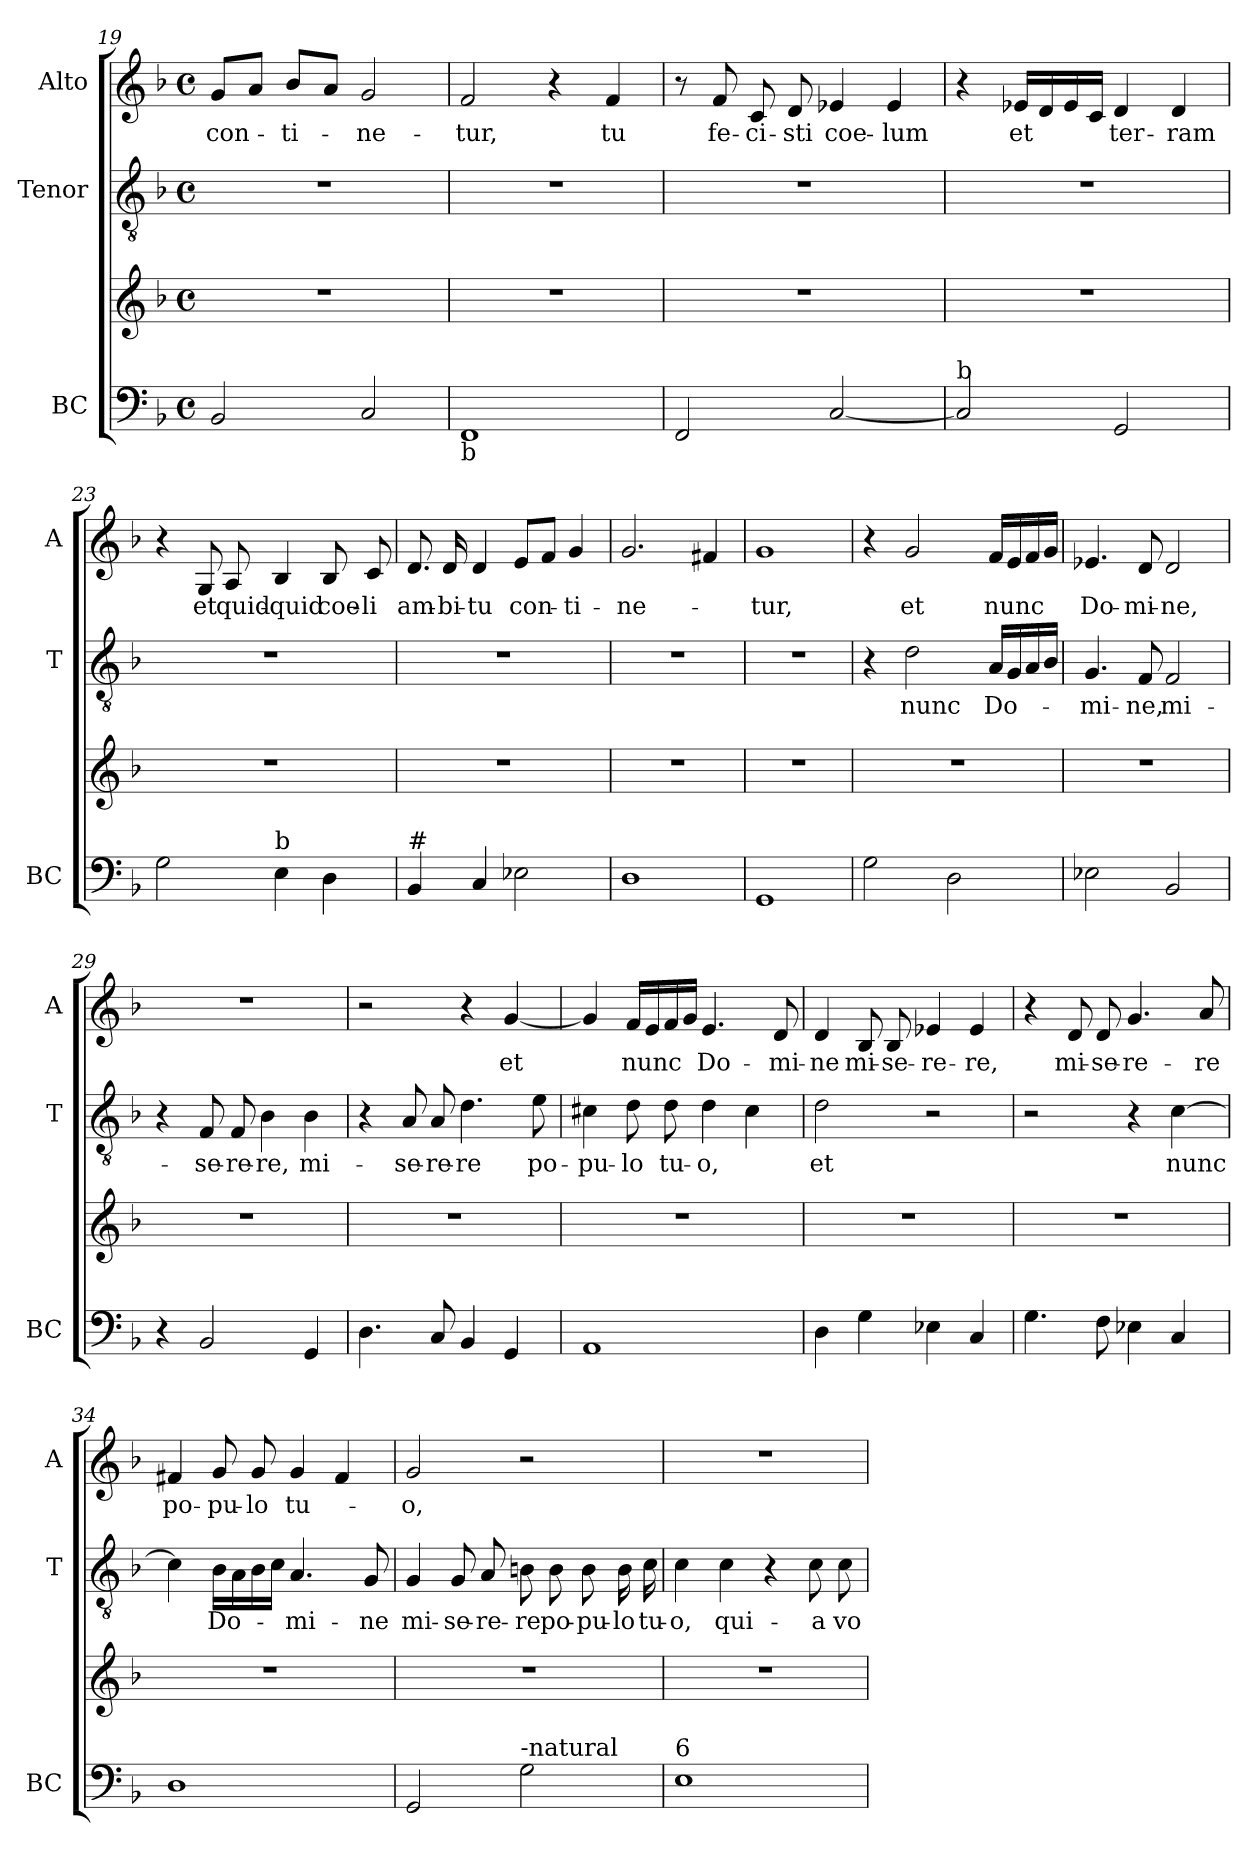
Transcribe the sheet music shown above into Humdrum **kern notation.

**kern	**kern	**kern	**text	**kern	**text
*part3	*part3	*part2	*part2	*part1	*part1
*staff4	*staff3	*staff2	*staff2	*staff1	*staff1
*I"BC	*	*I"Tenor	*	*I"Alto	*
*I'BC	*	*I'T	*	*I'A	*
*clefF4	*clefG2	*clefGv2	*	*clefG2	*
*k[b-]	*k[b-]	*k[b-]	*	*k[b-]	*
*F:	*F:	*F:	*	*F:	*
*M4/4	*M4/4	*M4/4	*	*M4/4	*
*met(c)	*met(c)	*met(c)	*	*met(c)	*
=19	=19	=19	=19	=19	=19
!	!	!	!	!	!LO:LY:b
2BB-/	1r	1r	.	8g/L	con-
.	.	.	.	8a/J	.
!	!	!	!	!	!LO:LY:b
.	.	.	.	8b-/L	-ti-
.	.	.	.	8a/J	.
!	!	!	!	!	!LO:LY:b
2C/	.	.	.	2g/	-ne-
=20	=20	=20	=20	=20	=20
!LO:TX:b:t=b	!	!	!	!	!
!	!	!	!	!	!LO:LY:b
1FF	1r	1r	.	2f/	-tur,
.	.	.	.	4r	.
!	!	!	!	!	!LO:LY:b
.	.	.	.	4f/	tu
!!LO:LB:g=z
=21	=21	=21	=21	=21	=21
2FF/	1r	1r	.	8r	.
!	!	!	!	!	!LO:LY:b
.	.	.	.	8f/	fe-
!	!	!	!	!	!LO:LY:b
.	.	.	.	8c/	-ci-
!	!	!	!	!	!LO:LY:b
.	.	.	.	8d/	-sti
!	!	!	!	!	!LO:LY:b
[2C/	.	.	.	4e-X/	coe-
!	!	!	!	!	!LO:LY:b
.	.	.	.	4e-/	-lum
=22	=22	=22	=22	=22	=22
!LO:TX:a:t=b	!	!	!	!	!
2C/]	1r	1r	.	4r	.
!	!	!	!	!	!LO:LY:b
.	.	.	.	16e-X/LL	et
.	.	.	.	16d/	.
.	.	.	.	16e-/	.
.	.	.	.	16c/JJ	.
!	!	!	!	!	!LO:LY:b
2GG/	.	.	.	4d/	ter-
!	!	!	!	!	!LO:LY:b
.	.	.	.	4d/	-ram
=23	=23	=23	=23	=23	=23
2G\	1r	1r	.	4r	.
!	!	!	!	!	!LO:LY:b
.	.	.	.	8G/	et
!	!	!	!	!	!LO:LY:b
.	.	.	.	8A/	quid-
!LO:TX:a:t=b	!	!	!	!	!
!	!	!	!	!	!LO:LY:b
4E\	.	.	.	4B-/	-quid
!	!	!	!	!	!LO:LY:b
4D\	.	.	.	8B-/	coe-
!	!	!	!	!	!LO:LY:b
.	.	.	.	8c/	-li
=24	=24	=24	=24	=24	=24
!LO:TX:a:t=#	!	!	!	!	!
!	!	!	!	!	!LO:LY:b
4BB-/	1r	1r	.	8.d/	am-
!	!	!	!	!	!LO:LY:b
.	.	.	.	16d/	-bi-
!	!	!	!	!	!LO:LY:b
4C/	.	.	.	4d/	-tu
!	!	!	!	!	!LO:LY:b
2E-X\	.	.	.	8e/L	con-
.	.	.	.	8f/J	.
!	!	!	!	!	!LO:LY:b
.	.	.	.	4g/	-ti-
=25	=25	=25	=25	=25	=25
!	!	!	!	!	!LO:LY:b
1D	1r	1r	.	2.g/	-ne-
.	.	.	.	4f#X/	.
!!LO:LB:g=z
=26	=26	=26	=26	=26	=26
!	!	!	!	!	!LO:LY:b
1GG	1r	1r	.	1g	-tur,
=27	=27	=27	=27	=27	=27
2G\	1r	4r	.	4r	.
!	!	!	!LO:LY:b	!	!LO:LY:b
.	.	2d\	nunc	2g/	et
2D\	.	.	.	.	.
!	!	!	!LO:LY:b	!	!LO:LY:b
.	.	16A/LL	Do-	16f/LL	nunc
.	.	16G/	.	16e/	.
.	.	16A/	.	16f/	.
.	.	16B-/JJ	.	16g/JJ	.
=28	=28	=28	=28	=28	=28
!	!	!	!LO:LY:b	!	!LO:LY:b
2E-X\	1r	4.G/	-mi-	4.e-X/	Do-
!	!	!	!LO:LY:b	!	!LO:LY:b
.	.	8F/	-ne,	8d/	-mi-
!	!	!	!LO:LY:b	!	!LO:LY:b
2BB-/	.	2F/	mi-	2d/	-ne,
=29	=29	=29	=29	=29	=29
4r	1r	4r	.	1r	.
!	!	!	!LO:LY:b	!	!
2BB-/	.	8F/	-se-	.	.
!	!	!	!LO:LY:b	!	!
.	.	8F/	-re-	.	.
!	!	!	!LO:LY:b	!	!
.	.	4B-\	-re,	.	.
!	!	!	!LO:LY:b	!	!
4GG/	.	4B-\	mi-	.	.
=30	=30	=30	=30	=30	=30
4.D\	1r	4r	.	2r	.
!	!	!	!LO:LY:b	!	!
.	.	8A/	-se-	.	.
!	!	!	!LO:LY:b	!	!
8C/	.	8A/	-re-	.	.
!	!	!	!LO:LY:b	!	!
4BB-/	.	4.d\	-re	4r	.
!	!	!	!	!	!LO:LY:b
4GG/	.	.	.	[4g/	et
!	!	!	!LO:LY:b	!	!
.	.	8e\	po-	.	.
=31	=31	=31	=31	=31	=31
!	!	!	!LO:LY:b	!	!
1AA	1r	4c#X\	-pu-	4g/]	.
!	!	!	!LO:LY:b	!	!LO:LY:b
.	.	8d\	-lo	16f/LL	nunc
.	.	.	.	16e/	.
!	!	!	!LO:LY:b	!	!
.	.	8d\	tu-	16f/	.
.	.	.	.	16g/JJ	.
!	!	!	!LO:LY:b	!	!LO:LY:b
.	.	4d\	-o,	4.e/	Do-
.	.	4c#\	.	.	.
!	!	!	!	!	!LO:LY:b
.	.	.	.	8d/	-mi-
!!LO:LB:g=z
=32	=32	=32	=32	=32	=32
!	!	!	!LO:LY:b	!	!LO:LY:b
4D\	1r	2d\	et	4d/	-ne
!	!	!	!	!	!LO:LY:b
4G\	.	.	.	8B-/	mi-
!	!	!	!	!	!LO:LY:b
.	.	.	.	8B-/	-se-
!	!	!	!	!	!LO:LY:b
4E-X\	.	2r	.	4e-X/	-re-
!	!	!	!	!	!LO:LY:b
4C/	.	.	.	4e-/	-re,
=33	=33	=33	=33	=33	=33
4.G\	1r	2r	.	4r	.
!	!	!	!	!	!LO:LY:b
.	.	.	.	8d/	mi-
!	!	!	!	!	!LO:LY:b
8F\	.	.	.	8d/	-se-
!	!	!	!	!	!LO:LY:b
4E-X\	.	4r	.	4.g/	-re-
!	!	!	!LO:LY:b	!	!
4C/	.	[4c\	nunc	.	.
!	!	!	!	!	!LO:LY:b
.	.	.	.	8a/	-re
=34	=34	=34	=34	=34	=34
!	!	!	!	!	!LO:LY:b
1D	1r	4c\]	.	4f#X/	po-
!	!	!	!LO:LY:b	!	!LO:LY:b
.	.	16B-\LL	Do-	8g/	-pu-
.	.	16A\	.	.	.
!	!	!	!	!	!LO:LY:b
.	.	16B-\	.	8g/	-lo
.	.	16c\JJ	.	.	.
!	!	!	!LO:LY:b	!	!LO:LY:b
.	.	4.A/	-mi-	4g/	tu-
.	.	.	.	4f#/	.
!	!	!	!LO:LY:b	!	!
.	.	8G/	-ne	.	.
=35	=35	=35	=35	=35	=35
!	!	!	!LO:LY:b	!	!LO:LY:b
2GG/	1r	4G/	mi-	2g/	-o,
!	!	!	!LO:LY:b	!	!
.	.	8G/	-se-	.	.
!	!	!	!LO:LY:b	!	!
.	.	8A/	-re-	.	.
!LO:TX:a:t=-natural	!	!	!	!	!
!	!	!	!LO:LY:b	!	!
2G\	.	8Bn\	-re	2r	.
!	!	!	!LO:LY:b	!	!
.	.	8B\	po-	.	.
!	!	!	!LO:LY:b	!	!
.	.	8B\	-pu-	.	.
!	!	!	!LO:LY:b	!	!
.	.	16B\	-lo	.	.
!	!	!	!LO:LY:b	!	!
.	.	16c\	tu-	.	.
=36	=36	=36	=36	=36	=36
!LO:TX:a:t=6	!	!	!	!	!
!	!	!	!LO:LY:b	!	!
1E	1r	4c\	-o,	1r	.
!	!	!	!LO:LY:b	!	!
.	.	4c\	qui-	.	.
.	.	4r	.	.	.
!	!	!	!LO:LY:b	!	!
.	.	8c\	-a	.	.
!	!	!	!LO:LY:b	!	!
.	.	8c\	vo-	.	.
=	=	=	=	=	=
*-	*-	*-	*-	*-	*-
